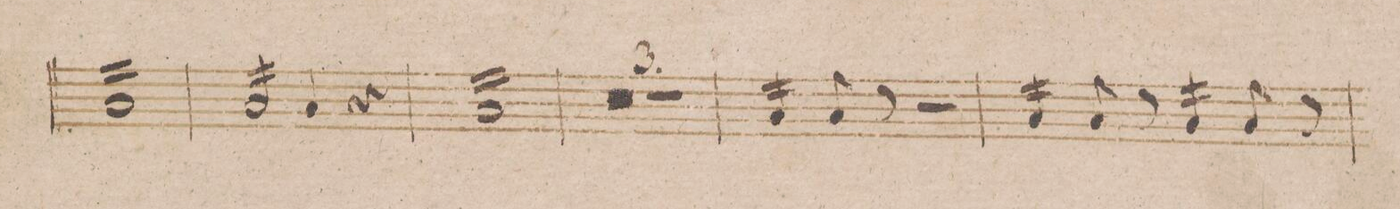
**kern	**dynam
*I"Tympano in C. F.	*
*clefF4	*
*k[b-]	*
*met(c)	*
*M4/4	*
*tremolo	*
16FLL	.
16F	.
16F	.
16F	.
16F	.
16F	.
16F	.
16F	.
16F	.
16F	.
16F	.
16F	.
16F	.
16F	.
16F	.
16FJJ	.
=203	=203
16F/LL	.
16F/	.
16F/	.
16F/	.
16F/	.
16F/	.
16F/	.
16F/JJ	.
*Xtremolo	*
4F/	.
4r	.
=204	=204
*tremolo	*
16FLL	.
16F	.
16F	.
16F	.
16F	.
16F	.
16F	.
16F	.
16F	.
16F	.
16F	.
16F	.
16F	.
16F	.
16F	.
16FJJ	.
*Xtremolo	*
=205	=205
0r	.
=206	=206
=207	=207
1r	.
=208	=208
*tremolo	*
16F/LL	.
16F/	.
16F/	.
16F/JJ	.
*Xtremolo	*
8F/	.
8r	.
2r	.
=209	=209
*tremolo	*
16F/LL	.
16F/	.
16F/	.
16F/JJ	.
*Xtremolo	*
8F/	.
8r	.
*tremolo	*
16F/LL	.
16F/	.
16F/	.
16F/JJ	.
*Xtremolo	*
8F/	.
8r	.
=210	=210
*-	*-
